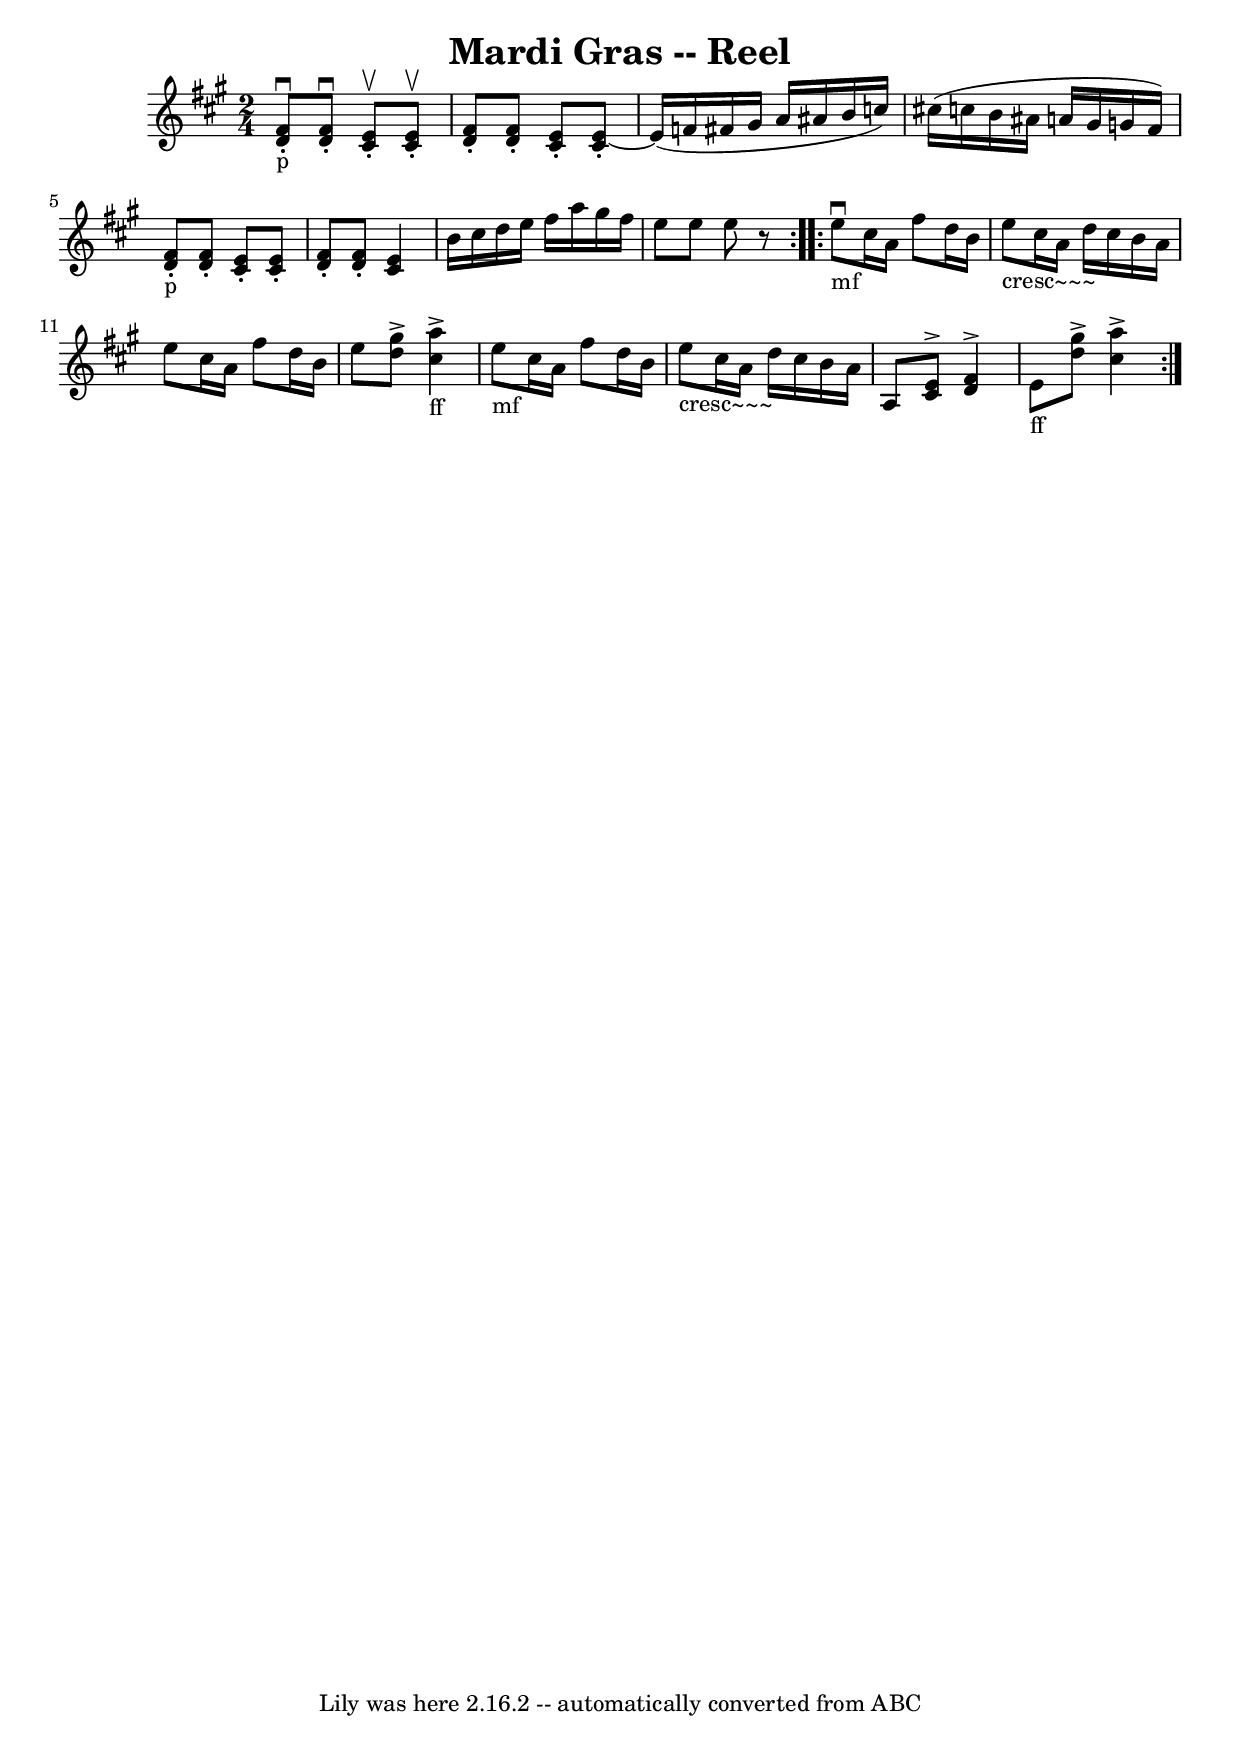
\version "2.7.40"
\include "Mammoth.ily"
\header {
	%% book = "Ryan's Mammoth Collection"
	crossRefNumber = "1"
	footnotes = "\\\\304"
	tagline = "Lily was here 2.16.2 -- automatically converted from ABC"
	title = "Mardi Gras -- Reel"
}
voicedefault =  {
\set Score.defaultBarType = "empty"

\repeat volta 2 {
\time 2/4 \key a \major     << d'8_"p"^\downbow-. fis'8   >>  ~    <<   
d'8^\downbow-. fis'8   >>   << cis'8^\upbow-. e'8   >>  ~    << cis'8 
^\upbow-. e'8   >>   |
     << d'8 -. fis'8   >>  ~    << d'8 -.  
 fis'8   >>   << cis'8 -. e'8   >>  ~    << cis'8 -. e'8   >>   
|
 e'16 (f'16 fis'!16 gis'16 a'16 ais'16 b'16    
c''16)   |
 cis''!16 (c''16 b'16 ais'16 a'!16 gis'16  
 g'16 fis'16)   |
     << d'8_"p"-. fis'8   >>  ~    << d'8 
-. fis'8   >>   << cis'8 -. e'8   >>  ~    << cis'8 -. e'8   >>   
|
   << d'8 -. fis'8   >>  ~    << d'8 -. fis'8   >> << cis'4   
 e'4   >>   |
 b'16 cis''16 d''16 e''16 fis''16 a''16  
 gis''16 fis''16    |
 e''8 e''8 e''8    r8   }     
\repeat volta 2 { e''8_"mf"^\downbow cis''16 a'16 fis''8 d''16    
b'16    |
 e''8_"cresc~~~" cis''16 a'16 d''16 cis''16    
b'16 a'16    |
 e''8 cis''16 a'16 fis''8 d''16 b'16   
 |
 e''8    << d''8^\accent gis''8   >>   << cis''4 
_"ff"^\accent a''4   >>   |
 e''8_"mf" cis''16 a'16    
fis''8 d''16 b'16    |
 e''8_"cresc~~~" cis''16 a'16    
d''16 cis''16 b'16 a'16    |
 a8    << cis'8^\accent e'8  
 >>   << d'4^\accent fis'4   >>   |
 e'8_"ff"   << d''8 
^\accent gis''8   >>   << cis''4^\accent a''4   >>   }   
}

\score{
    <<

	\context Staff="default"
	{
	    \voicedefault 
	}

    >>
	\layout {
	}
	\midi {}
}
